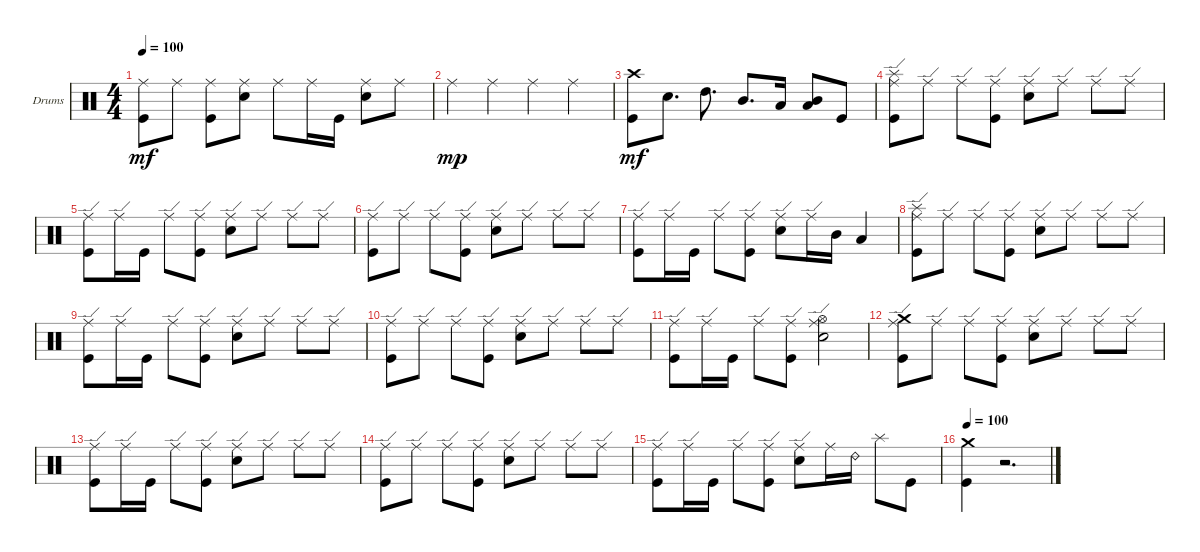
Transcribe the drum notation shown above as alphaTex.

\bracketExtendMode groupsimilarinstruments
\firstSystemTrackNameOrientation horizontal
\otherSystemsTrackNameOrientation horizontal
\track ("Drumkit" "Drums") {instrument percussion}
\staff {score}
\articulation defaults
\ts (4 4)
\tempo 100
\clef neutral
\ks c
("Ride (middle)" "Kick (hit)").8{dy mf} "Ride (middle)".8 ("Ride (middle)" "Kick (hit)").8 ("Ride (middle)" "Snare (hit) 2").8 "Ride (middle)".8 "Ride (middle)".16 "Kick (hit)".16 ("Ride (middle)" "Snare (hit) 2").8 "Ride (middle)".8 |
"Ride (middle)".4{dy mp} "Ride (middle)".4 "Ride (middle)".4 "Ride (middle)".4 |
("Crash high (hit)" "Kick (hit)").8{dy mf} "Snare (hit) 2".8{d} "High Tom (hit)".8{d} "Mid Tom (hit)".8{d} "Low Tom (hit)".16 ("Mid Tom (hit)" "Low Tom (hit)").8 "Kick (hit)".8 |
("Splash (hit)" "Ride (edge)" "Kick (hit)").8 "Ride (edge)".8 "Ride (edge)".8 ("Ride (edge)" "Kick (hit)").8 ("Ride (edge)" "Snare (hit) 2").8 "Ride (edge)".8 "Ride (edge)".8 "Ride (edge)".8 |
("Ride (edge)" "Kick (hit)").8 "Ride (edge)".16 "Kick (hit)".16 "Ride (edge)".8 ("Ride (edge)" "Kick (hit)").8 ("Ride (edge)" "Snare (hit) 2").8 "Ride (edge)".8 "Ride (edge)".8 "Ride (edge)".8 |
("Ride (edge)" "Kick (hit)").8 "Ride (edge)".8 "Ride (edge)".8 ("Ride (edge)" "Kick (hit)").8 ("Ride (edge)" "Snare (hit) 2").8 "Ride (edge)".8 "Ride (edge)".8 "Ride (edge)".8 |
("Ride (edge)" "Kick (hit)").8 "Ride (edge)".16 "Kick (hit)".16 "Ride (edge)".8 ("Ride (edge)" "Kick (hit)").8 ("Ride (edge)" "Snare (hit) 2").8 "Ride (edge)".16 "Mid Tom (hit)".16 "Low Tom (hit)".4 |
("Splash (hit)" "Ride (edge)" "Kick (hit)").8 "Ride (edge)".8 "Ride (edge)".8 ("Ride (edge)" "Kick (hit)").8 ("Ride (edge)" "Snare (hit) 2").8 "Ride (edge)".8 "Ride (edge)".8 "Ride (edge)".8 |
("Ride (edge)" "Kick (hit)").8 "Ride (edge)".16 "Kick (hit)".16 "Ride (edge)".8 ("Ride (edge)" "Kick (hit)").8 ("Ride (edge)" "Snare (hit) 2").8 "Ride (edge)".8 "Ride (edge)".8 "Ride (edge)".8 |
("Ride (edge)" "Kick (hit)").8 "Ride (edge)".8 "Ride (edge)".8 ("Ride (edge)" "Kick (hit)").8 ("Ride (edge)" "Snare (hit) 2").8 "Ride (edge)".8 "Ride (edge)".8 "Ride (edge)".8 |
("Ride (edge)" "Kick (hit)").8 "Ride (edge)".16 "Kick (hit)".16 "Ride (edge)".8 ("Ride (edge)" "Kick (hit)").8 ("Hi-Hat (open)" "Ride (edge)" "Snare (hit) 2").2 |
("Crash medium (hit)" "Ride (edge)" "Kick (hit)").8 "Ride (edge)".8 "Ride (edge)".8 ("Ride (edge)" "Kick (hit)").8 ("Ride (edge)" "Snare (hit) 2").8 "Ride (edge)".8 "Ride (edge)".8 "Ride (edge)".8 |
("Ride (edge)" "Kick (hit)").8 "Ride (edge)".16 "Kick (hit)".16 "Ride (edge)".8 ("Ride (edge)" "Kick (hit)").8 ("Ride (edge)" "Snare (hit) 2").8 "Ride (edge)".8 "Ride (edge)".8 "Ride (edge)".8 |
("Ride (edge)" "Kick (hit)").8 "Ride (edge)".8 "Ride (edge)".8 ("Ride (edge)" "Kick (hit)").8 ("Ride (edge)" "Snare (hit) 2").8 "Ride (edge)".8 "Ride (edge)".8 "Ride (edge)".8 |
("Ride (edge)" "Kick (hit)").8 "Ride (edge)".16 "Kick (hit)".16 "Ride (edge)".8 ("Ride (edge)" "Kick (hit)").8 ("Ride (edge)" "Snare (hit) 2").8 "Ride (middle)".16 "Ride (bell) 2".16 "Splash (hit)".8 "Kick (hit)".8 |
\tempo 100
("Crash medium (hit)" "Kick (hit)").4 r.2{d}
